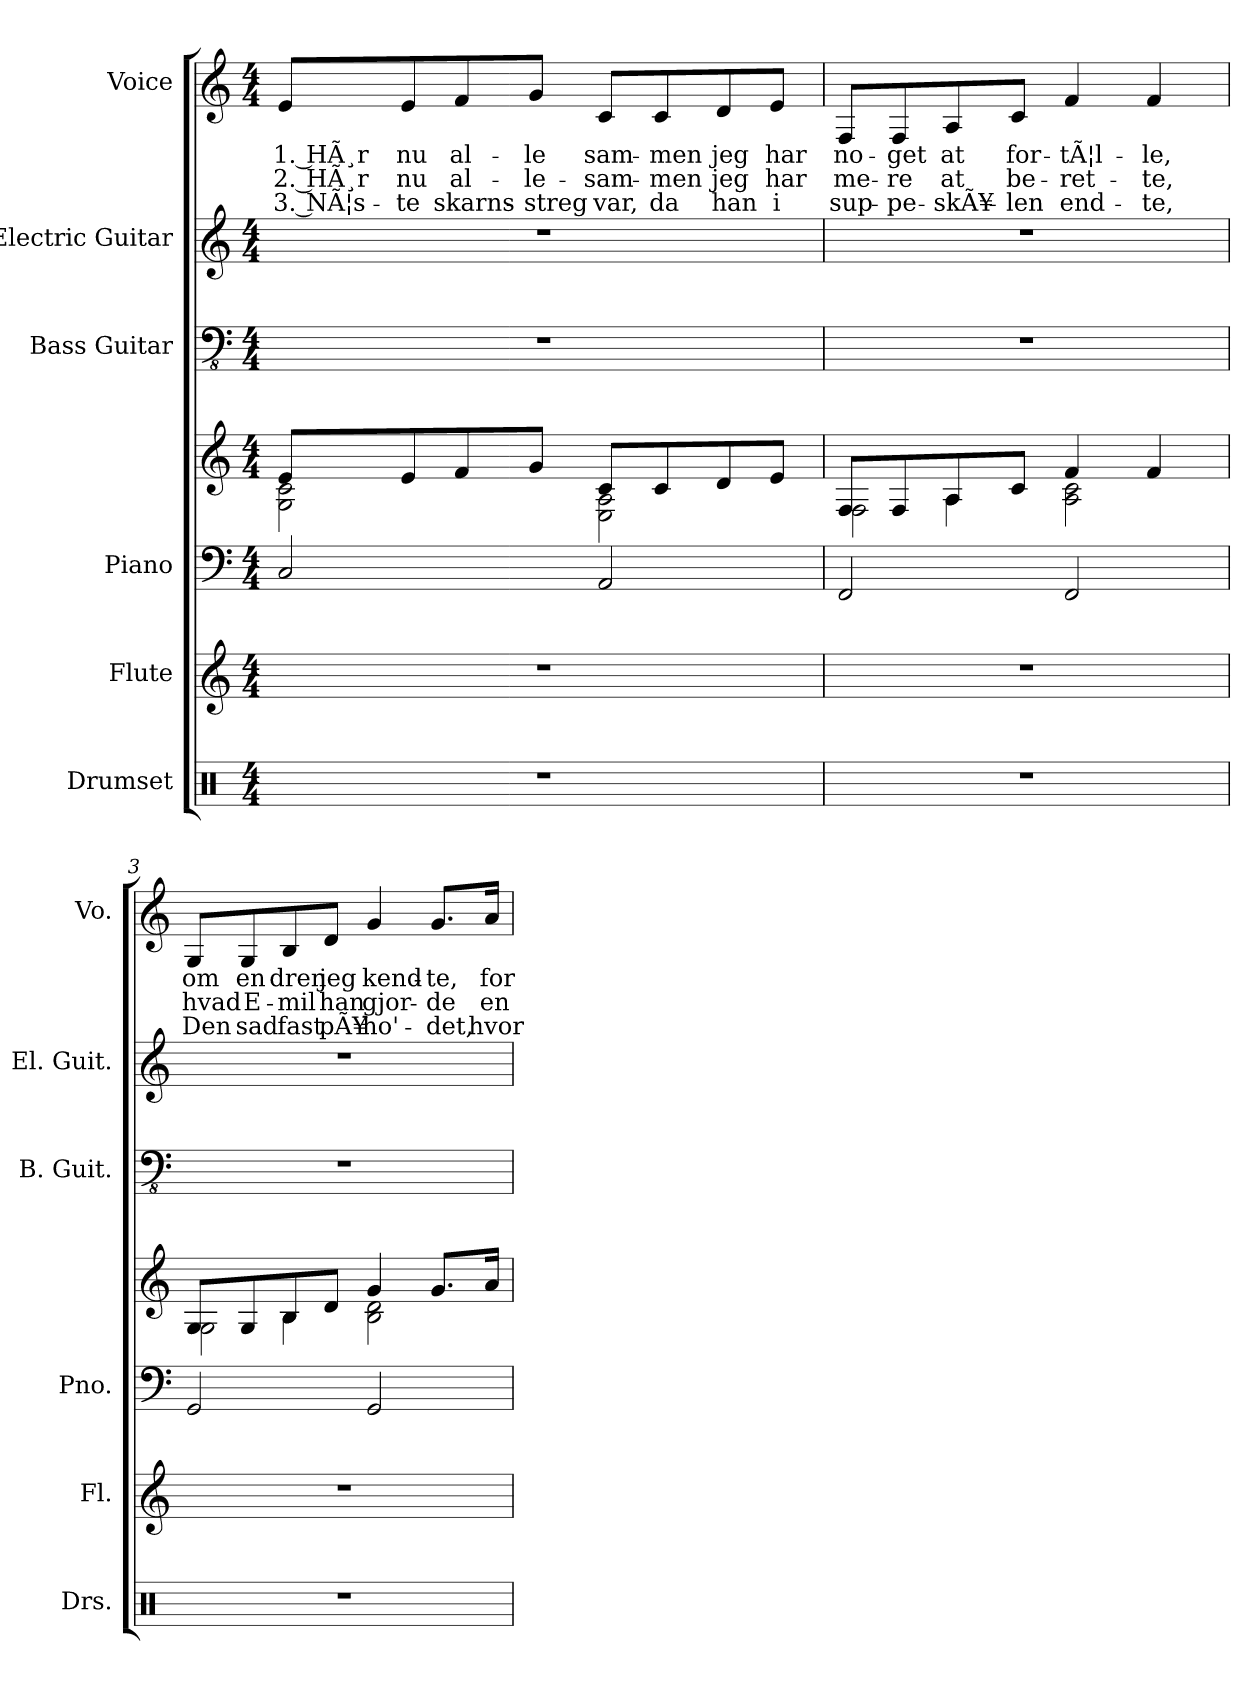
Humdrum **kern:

**kern	**kern	**kern	**kern	**kern	**kern	**kern	**text	**text	**text
*part6	*part5	*part4	*part4	*part3	*part2	*part1	*part1	*part1	*part1
*staff7	*staff6	*staff5	*staff4	*staff3	*staff2	*staff1	*staff1	*staff1	*staff1
*I"Drumset	*I"Flute	*I"Piano	*	*I"Bass Guitar	*I"Electric Guitar	*I"Voice	*	*	*
*I'Drs.	*I'Fl.	*I'Pno.	*	*I'B. Guit.	*I'El. Guit.	*I'Vo.	*	*	*
*clefX	*clefG2	*clefF4	*clefG2	*clefFv4	*clefG2	*clefG2	*	*	*
*k[]	*k[]	*k[]	*k[]	*k[]	*k[]	*k[]	*	*	*
*M4/4	*M4/4	*M4/4	*M4/4	*M4/4	*M4/4	*M4/4	*	*	*
=1	=1	=1	=1	=1	=1	=1	=1	=1	=1
*	*	*	*^	*	*	*	*	*	*
!	!	!	!	!	!	!	!	!LO:LY:b	!LO:LY:b	!LO:LY:b
1r	1r	2C/	8e/L	2G\ 2c\	1r	1r	8e/L	1. HÃ¸r	2. HÃ¸r	3. NÃ¦s-
!	!	!	!	!	!	!	!	!LO:LY:b	!LO:LY:b	!LO:LY:b
.	.	.	8e/	.	.	.	8e/	nu	nu	-te
!	!	!	!	!	!	!	!	!LO:LY:b	!LO:LY:b	!LO:LY:b
.	.	.	8f/	.	.	.	8f/	al-	al-	skarns-
!	!	!	!	!	!	!	!	!LO:LY:b	!LO:LY:b	!LO:LY:b
.	.	.	8g/J	.	.	.	8g/J	-le	-le-	-streg
!	!	!	!	!	!	!	!	!LO:LY:b	!LO:LY:b	!LO:LY:b
.	.	2AA/	8c/L	2E\ 2A\	.	.	8c/L	sam-	-sam-	var,
!	!	!	!	!	!	!	!	!LO:LY:b	!LO:LY:b	!LO:LY:b
.	.	.	8c/	.	.	.	8c/	-men	-men	da
!	!	!	!	!	!	!	!	!LO:LY:b	!LO:LY:b	!LO:LY:b
.	.	.	8d/	.	.	.	8d/	jeg	jeg	han
!	!	!	!	!	!	!	!	!LO:LY:b	!LO:LY:b	!LO:LY:b
.	.	.	8e/J	.	.	.	8e/J	har	har	i
=2	=2	=2	=2	=2	=2	=2	=2	=2	=2	=2
*	*	*	*	*^	*	*	*	*	*	*
!	!	!	!	!	!	!	!	!	!LO:LY:b	!LO:LY:b	!LO:LY:b
1r	1r	2FF/	8F/L	2F\	4ryy	1r	1r	8F/L	no-	me-	sup-
!	!	!	!	!	!	!	!	!	!LO:LY:b	!LO:LY:b	!LO:LY:b
.	.	.	8F/	.	.	.	.	8F/	-get	-re	-pe-
!	!	!	!	!	!	!	!	!	!LO:LY:b	!LO:LY:b	!LO:LY:b
.	.	.	8A/	.	4A\	.	.	8A/	at	at	-skÃ¥-
!	!	!	!	!	!	!	!	!	!LO:LY:b	!LO:LY:b	!LO:LY:b
.	.	.	8c/J	.	.	.	.	8c/J	for-	be-	-len
!	!	!	!	!	!	!	!	!	!LO:LY:b	!LO:LY:b	!LO:LY:b
.	.	2FF/	4f/	2A\ 2c\	2ryy	.	.	4f/	-tÃ¦l-	-ret-	end-
!	!	!	!	!	!	!	!	!	!LO:LY:b	!LO:LY:b	!LO:LY:b
.	.	.	4f/	.	.	.	.	4f/	-le,	-te,	-te,
!!LO:PB:g=z
=3	=3	=3	=3	=3	=3	=3	=3	=3	=3	=3	=3
!	!	!	!	!	!	!	!	!	!LO:LY:b	!LO:LY:b	!LO:LY:b
1r	1r	2GG/	8G/L	2G\	4ryy	1r	1r	8G/L	om	hvad	Den
!	!	!	!	!	!	!	!	!	!LO:LY:b	!LO:LY:b	!LO:LY:b
.	.	.	8G/	.	.	.	.	8G/	en	E-	sad
!	!	!	!	!	!	!	!	!	!LO:LY:b	!LO:LY:b	!LO:LY:b
.	.	.	8B/	.	4B\	.	.	8B/	dren	-mil	fast
!	!	!	!	!	!	!	!	!	!LO:LY:b	!LO:LY:b	!LO:LY:b
.	.	.	8d/J	.	.	.	.	8d/J	jeg	han	pÃ¥
!	!	!	!	!	!	!	!	!	!LO:LY:b	!LO:LY:b	!LO:LY:b
.	.	2GG/	4g/	2B\ 2d\	2ryy	.	.	4g/	kend-	gjor-	ho'-
!	!	!	!	!	!	!	!	!	!LO:LY:b	!LO:LY:b	!LO:LY:b
.	.	.	8.g/L	.	.	.	.	8.g/L	-te,	-de	-det,
!	!	!	!	!	!	!	!	!	!LO:LY:b	!LO:LY:b	!LO:LY:b
.	.	.	16a/Jk	.	.	.	.	16a/Jk	for	en	hvor
*	*	*	*v	*v	*v	*	*	*	*	*	*
=	=	=	=	=	=	=	=	=	=
*-	*-	*-	*-	*-	*-	*-	*-	*-	*-
